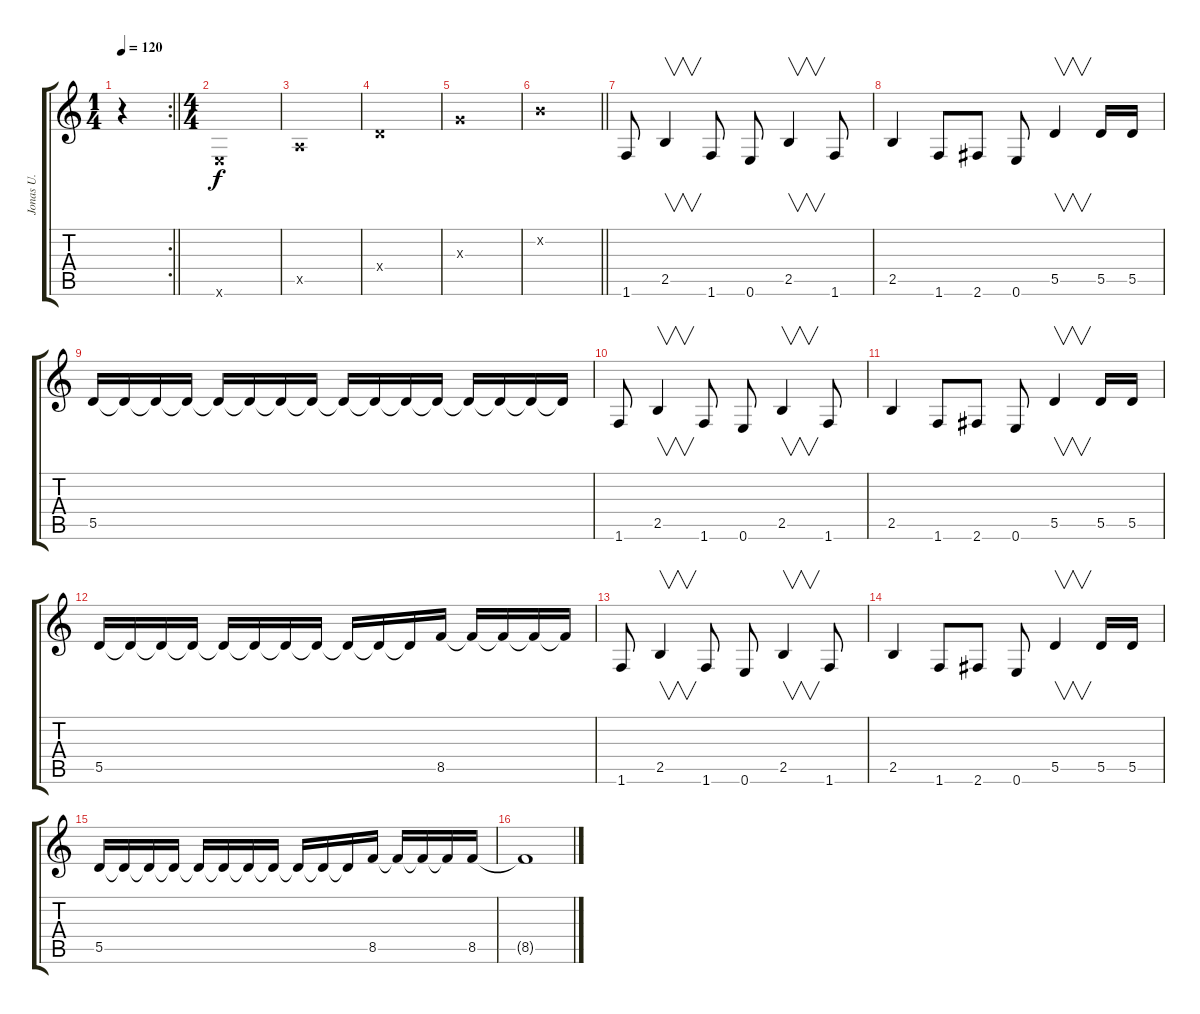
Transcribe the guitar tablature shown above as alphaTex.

\track ("Jonas U." "Jonas U.") {instrument distortionguitar}
\staff {score tabs}
\tuning (E4 B3 G3 D3 A2 E2) {hide}
\rc 2
\ts (1 4)
\tempo 120
\clef g2
\barLineRight lightlight
\ks c
r.4{dy f} |
\ts (4 4)
0.6{x}.1 |
0.5{x}.1 |
0.4{x}.1 |
0.3{x}.1 |
\barLineRight lightlight
0.2{x}.1 |
1.6.8 2.5.4{v} 1.6.8 0.6.8 2.5.4{v} 1.6.8 |
2.5.4 1.6.8 2.6.8 0.6.8 5.5.4{v} 5.5.16 5.5.16 |
5.5.16 5.5{t}.16 5.5{t}.16 5.5{t}.16 5.5{t}.16 5.5{t}.16 5.5{t}.16 5.5{t}.16 5.5{t}.16 5.5{t}.16 5.5{t}.16 5.5{t}.16 5.5{t}.16 5.5{t}.16 5.5{t}.16 5.5{t}.16 |
1.6.8 2.5.4{v} 1.6.8 0.6.8 2.5.4{v} 1.6.8 |
2.5.4 1.6.8 2.6.8 0.6.8 5.5.4{v} 5.5.16 5.5.16 |
5.5.16 5.5{t}.16 5.5{t}.16 5.5{t}.16 5.5{t}.16 5.5{t}.16 5.5{t}.16 5.5{t}.16 5.5{t}.16 5.5{t}.16 5.5{t}.16 8.5.16 8.5{t}.16 8.5{t}.16 8.5{t}.16 8.5{t}.16 |
1.6.8 2.5.4{v} 1.6.8 0.6.8 2.5.4{v} 1.6.8 |
2.5.4 1.6.8 2.6.8 0.6.8 5.5.4{v} 5.5.16 5.5.16 |
5.5.16 5.5{t}.16 5.5{t}.16 5.5{t}.16 5.5{t}.16 5.5{t}.16 5.5{t}.16 5.5{t}.16 5.5{t}.16 5.5{t}.16 5.5{t}.16 8.5.16 8.5{t}.16 8.5{t}.16 8.5{t}.16 8.5.16 |
8.5{t}.1
